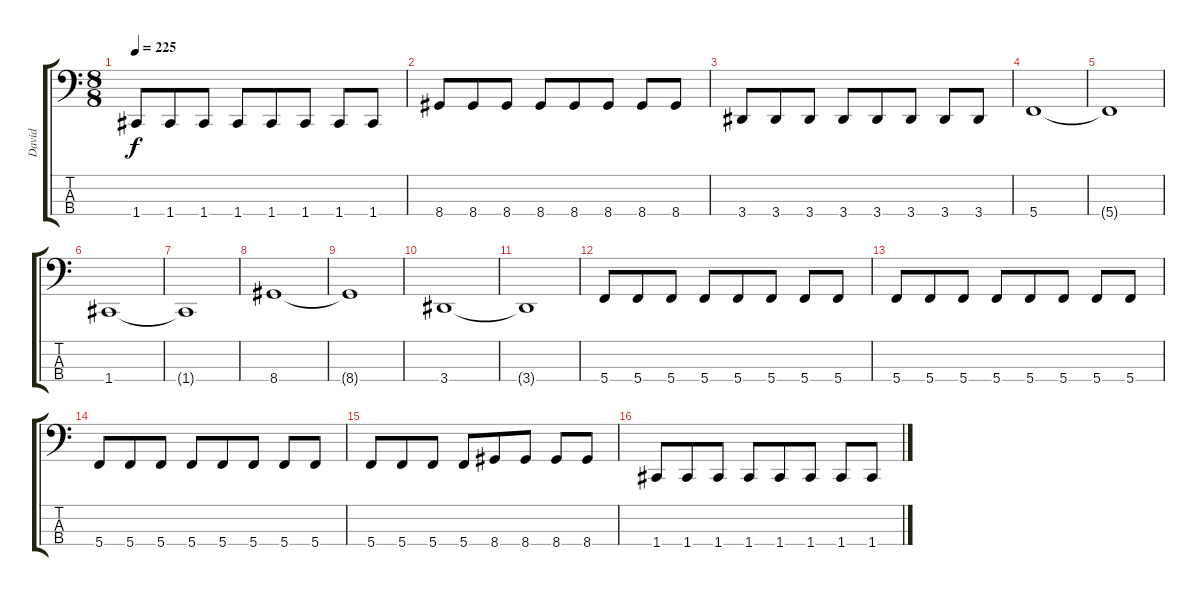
\track ("David" "David") {instrument electricbassfinger}
\staff {score tabs}
\tuning (F2 C2 G1 C1) {hide}
\ts (8 8)
\tempo 225
\clef f4
\ks c
1.4.8{dy f} 1.4.8 1.4.8 1.4.8 1.4.8 1.4.8 1.4.8 1.4.8 |
8.4.8 8.4.8 8.4.8 8.4.8 8.4.8 8.4.8 8.4.8 8.4.8 |
3.4.8 3.4.8 3.4.8 3.4.8 3.4.8 3.4.8 3.4.8 3.4.8 |
5.4.1 |
5.4{t}.1 |
1.4.1 |
1.4{t}.1 |
8.4.1 |
8.4{t}.1 |
3.4.1 |
3.4{t}.1 |
5.4.8 5.4.8 5.4.8 5.4.8 5.4.8 5.4.8 5.4.8 5.4.8 |
5.4.8 5.4.8 5.4.8 5.4.8 5.4.8 5.4.8 5.4.8 5.4.8 |
5.4.8 5.4.8 5.4.8 5.4.8 5.4.8 5.4.8 5.4.8 5.4.8 |
5.4.8 5.4.8 5.4.8 5.4.8 8.4.8 8.4.8 8.4.8 8.4.8 |
1.4.8 1.4.8 1.4.8 1.4.8 1.4.8 1.4.8 1.4.8 1.4.8
